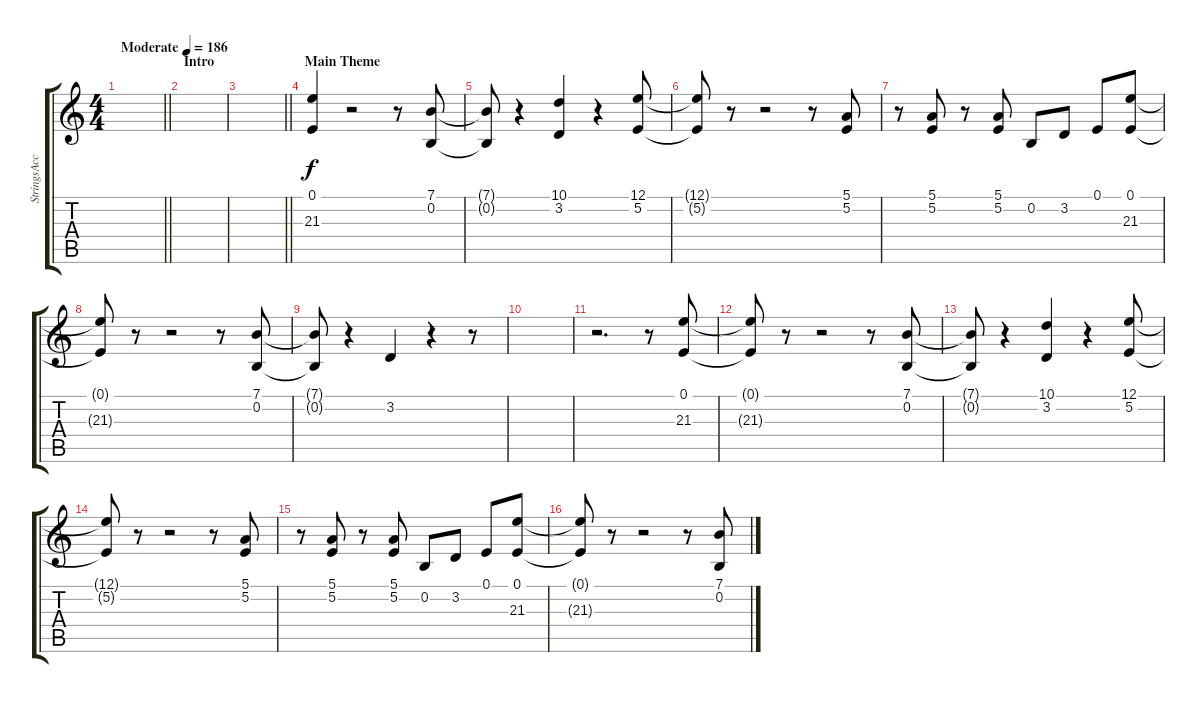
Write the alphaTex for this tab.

\track ("StringsAccent" "StringsAcc") {instrument lead2sawtooth}
\staff {score tabs}
\tuning (E4 B3 G3 D3 A2 E2) {hide}
\ts (4 4)
\tempo (186 "Moderate")
\clef g2
\barLineRight lightlight
\ks c
|
\section ("" "Intro")
|
\barLineRight lightlight
|
\section ("" "Main Theme")
(0.1 21.3).4 r.2 r.8 (7.1 0.2).8 |
(7.1{t} 0.2{t}).8 r.4 (10.1 3.2).4 r.4 (12.1 5.2).8 |
(12.1{t} 5.2{t}).8 r.8 r.2 r.8 (5.1 5.2).8 |
r.8 (5.1 5.2).8 r.8 (5.1 5.2).8 0.2.8 3.2.8 0.1.8 (0.1 21.3).8 |
(0.1{t} 21.3{t}).8 r.8 r.2 r.8 (7.1 0.2).8 |
(7.1{t} 0.2{t}).8 r.4 3.2.4 r.4 r.8 |
|
r.2{d} r.8 (0.1 21.3).8 |
(0.1{t} 21.3{t}).8 r.8 r.2 r.8 (7.1 0.2).8 |
(7.1{t} 0.2{t}).8 r.4 (10.1 3.2).4 r.4 (12.1 5.2).8 |
(12.1{t} 5.2{t}).8 r.8 r.2 r.8 (5.1 5.2).8 |
r.8 (5.1 5.2).8 r.8 (5.1 5.2).8 0.2.8 3.2.8 0.1.8 (0.1 21.3).8 |
(0.1{t} 21.3{t}).8 r.8 r.2 r.8 (7.1 0.2).8
